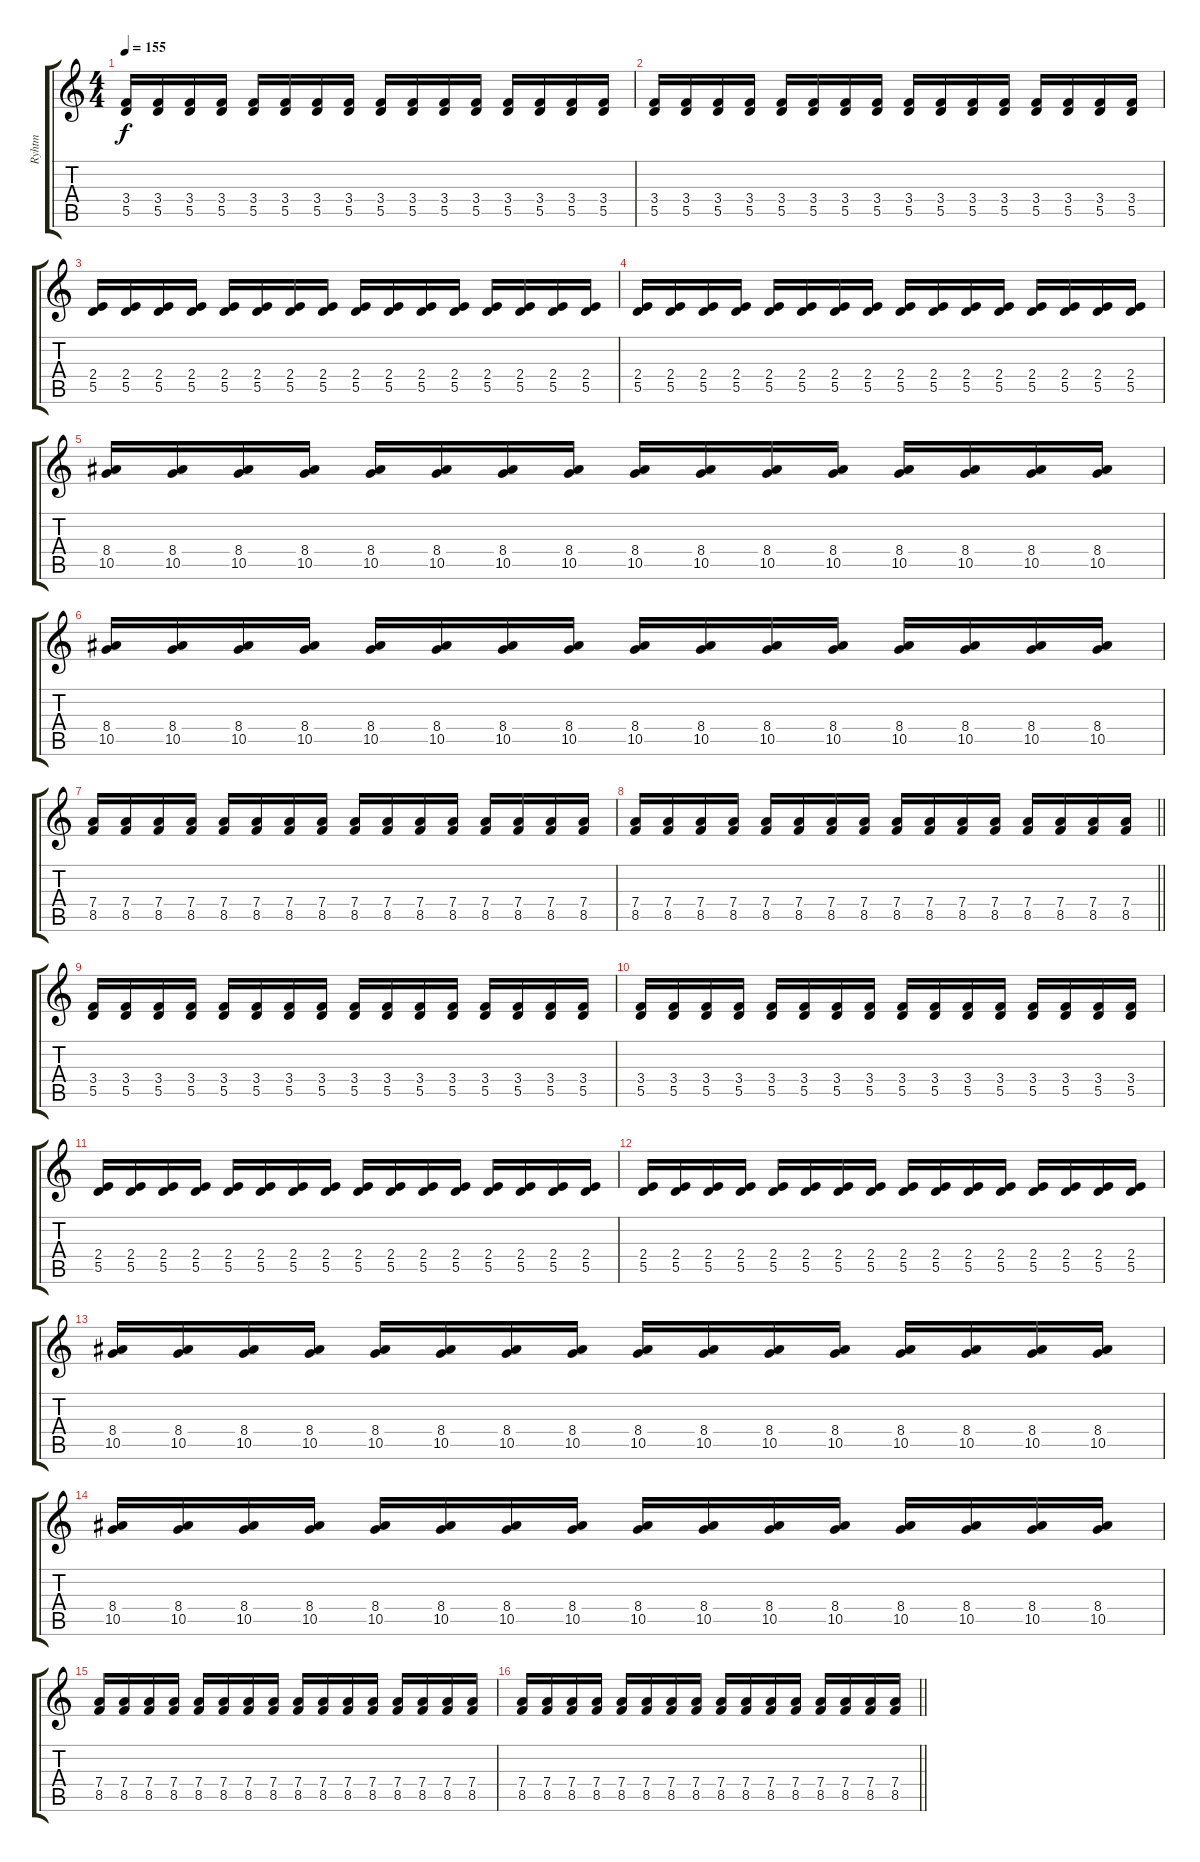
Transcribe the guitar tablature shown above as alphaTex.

\track ("Ryhtm" "Ryhtm") {instrument distortionguitar}
\staff {score tabs}
\tuning (E4 B3 G3 D3 A2 E2) {hide}
\ts (4 4)
\tempo 155
\clef g2
\ks c
(3.4 5.5).16{dy f} (3.4 5.5).16 (3.4 5.5).16 (3.4 5.5).16 (3.4 5.5).16 (3.4 5.5).16 (3.4 5.5).16 (3.4 5.5).16 (3.4 5.5).16 (3.4 5.5).16 (3.4 5.5).16 (3.4 5.5).16 (3.4 5.5).16 (3.4 5.5).16 (3.4 5.5).16 (3.4 5.5).16 |
(3.4 5.5).16 (3.4 5.5).16 (3.4 5.5).16 (3.4 5.5).16 (3.4 5.5).16 (3.4 5.5).16 (3.4 5.5).16 (3.4 5.5).16 (3.4 5.5).16 (3.4 5.5).16 (3.4 5.5).16 (3.4 5.5).16 (3.4 5.5).16 (3.4 5.5).16 (3.4 5.5).16 (3.4 5.5).16 |
(2.4 5.5).16 (2.4 5.5).16 (2.4 5.5).16 (2.4 5.5).16 (2.4 5.5).16 (2.4 5.5).16 (2.4 5.5).16 (2.4 5.5).16 (2.4 5.5).16 (2.4 5.5).16 (2.4 5.5).16 (2.4 5.5).16 (2.4 5.5).16 (2.4 5.5).16 (2.4 5.5).16 (2.4 5.5).16 |
(2.4 5.5).16 (2.4 5.5).16 (2.4 5.5).16 (2.4 5.5).16 (2.4 5.5).16 (2.4 5.5).16 (2.4 5.5).16 (2.4 5.5).16 (2.4 5.5).16 (2.4 5.5).16 (2.4 5.5).16 (2.4 5.5).16 (2.4 5.5).16 (2.4 5.5).16 (2.4 5.5).16 (2.4 5.5).16 |
(8.4 10.5).16 (8.4 10.5).16 (8.4 10.5).16 (8.4 10.5).16 (8.4 10.5).16 (8.4 10.5).16 (8.4 10.5).16 (8.4 10.5).16 (8.4 10.5).16 (8.4 10.5).16 (8.4 10.5).16 (8.4 10.5).16 (8.4 10.5).16 (8.4 10.5).16 (8.4 10.5).16 (8.4 10.5).16 |
(8.4 10.5).16 (8.4 10.5).16 (8.4 10.5).16 (8.4 10.5).16 (8.4 10.5).16 (8.4 10.5).16 (8.4 10.5).16 (8.4 10.5).16 (8.4 10.5).16 (8.4 10.5).16 (8.4 10.5).16 (8.4 10.5).16 (8.4 10.5).16 (8.4 10.5).16 (8.4 10.5).16 (8.4 10.5).16 |
(7.4 8.5).16 (7.4 8.5).16 (7.4 8.5).16 (7.4 8.5).16 (7.4 8.5).16 (7.4 8.5).16 (7.4 8.5).16 (7.4 8.5).16 (7.4 8.5).16 (7.4 8.5).16 (7.4 8.5).16 (7.4 8.5).16 (7.4 8.5).16 (7.4 8.5).16 (7.4 8.5).16 (7.4 8.5).16 |
\barLineRight lightlight
(7.4 8.5).16 (7.4 8.5).16 (7.4 8.5).16 (7.4 8.5).16 (7.4 8.5).16 (7.4 8.5).16 (7.4 8.5).16 (7.4 8.5).16 (7.4 8.5).16 (7.4 8.5).16 (7.4 8.5).16 (7.4 8.5).16 (7.4 8.5).16 (7.4 8.5).16 (7.4 8.5).16 (7.4 8.5).16 |
(3.4 5.5).16 (3.4 5.5).16 (3.4 5.5).16 (3.4 5.5).16 (3.4 5.5).16 (3.4 5.5).16 (3.4 5.5).16 (3.4 5.5).16 (3.4 5.5).16 (3.4 5.5).16 (3.4 5.5).16 (3.4 5.5).16 (3.4 5.5).16 (3.4 5.5).16 (3.4 5.5).16 (3.4 5.5).16 |
(3.4 5.5).16 (3.4 5.5).16 (3.4 5.5).16 (3.4 5.5).16 (3.4 5.5).16 (3.4 5.5).16 (3.4 5.5).16 (3.4 5.5).16 (3.4 5.5).16 (3.4 5.5).16 (3.4 5.5).16 (3.4 5.5).16 (3.4 5.5).16 (3.4 5.5).16 (3.4 5.5).16 (3.4 5.5).16 |
(2.4 5.5).16 (2.4 5.5).16 (2.4 5.5).16 (2.4 5.5).16 (2.4 5.5).16 (2.4 5.5).16 (2.4 5.5).16 (2.4 5.5).16 (2.4 5.5).16 (2.4 5.5).16 (2.4 5.5).16 (2.4 5.5).16 (2.4 5.5).16 (2.4 5.5).16 (2.4 5.5).16 (2.4 5.5).16 |
(2.4 5.5).16 (2.4 5.5).16 (2.4 5.5).16 (2.4 5.5).16 (2.4 5.5).16 (2.4 5.5).16 (2.4 5.5).16 (2.4 5.5).16 (2.4 5.5).16 (2.4 5.5).16 (2.4 5.5).16 (2.4 5.5).16 (2.4 5.5).16 (2.4 5.5).16 (2.4 5.5).16 (2.4 5.5).16 |
(8.4 10.5).16 (8.4 10.5).16 (8.4 10.5).16 (8.4 10.5).16 (8.4 10.5).16 (8.4 10.5).16 (8.4 10.5).16 (8.4 10.5).16 (8.4 10.5).16 (8.4 10.5).16 (8.4 10.5).16 (8.4 10.5).16 (8.4 10.5).16 (8.4 10.5).16 (8.4 10.5).16 (8.4 10.5).16 |
(8.4 10.5).16 (8.4 10.5).16 (8.4 10.5).16 (8.4 10.5).16 (8.4 10.5).16 (8.4 10.5).16 (8.4 10.5).16 (8.4 10.5).16 (8.4 10.5).16 (8.4 10.5).16 (8.4 10.5).16 (8.4 10.5).16 (8.4 10.5).16 (8.4 10.5).16 (8.4 10.5).16 (8.4 10.5).16 |
(7.4 8.5).16 (7.4 8.5).16 (7.4 8.5).16 (7.4 8.5).16 (7.4 8.5).16 (7.4 8.5).16 (7.4 8.5).16 (7.4 8.5).16 (7.4 8.5).16 (7.4 8.5).16 (7.4 8.5).16 (7.4 8.5).16 (7.4 8.5).16 (7.4 8.5).16 (7.4 8.5).16 (7.4 8.5).16 |
\barLineRight lightlight
(7.4 8.5).16 (7.4 8.5).16 (7.4 8.5).16 (7.4 8.5).16 (7.4 8.5).16 (7.4 8.5).16 (7.4 8.5).16 (7.4 8.5).16 (7.4 8.5).16 (7.4 8.5).16 (7.4 8.5).16 (7.4 8.5).16 (7.4 8.5).16 (7.4 8.5).16 (7.4 8.5).16 (7.4 8.5).16
